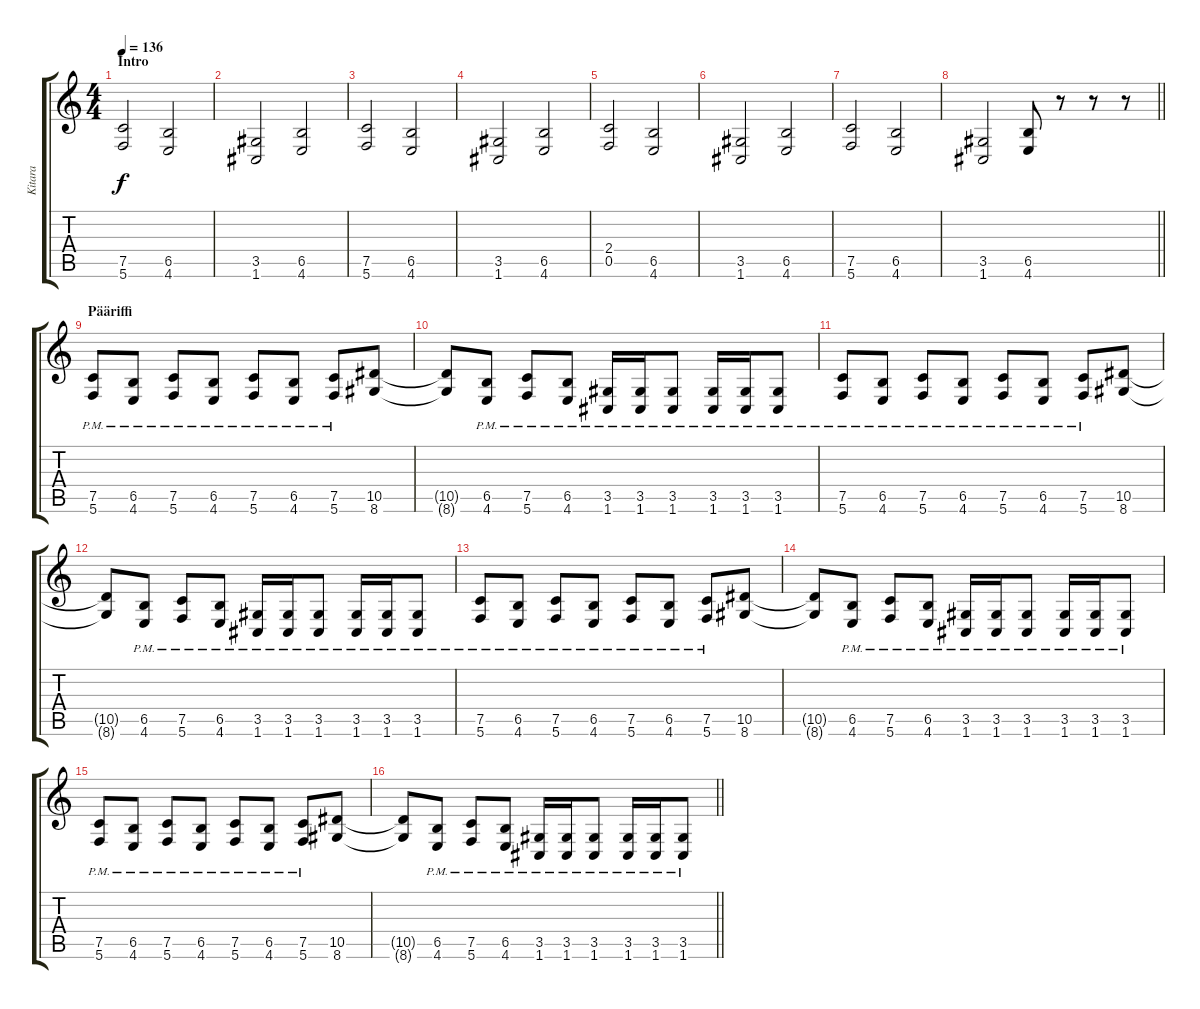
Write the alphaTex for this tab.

\track ("Kitara" "Kitara") {instrument distortionguitar}
\staff {score tabs}
\tuning (C4 G3 Eb3 Bb2 F2 C2) {hide}
\ts (4 4)
\section ("" "Intro")
\tempo 136
\clef g2
\ks c
(7.5 5.6).2{dy f instrument distortionguitar} (6.5 4.6).2 |
(3.5 1.6).2 (6.5 4.6).2 |
(7.5 5.6).2 (6.5 4.6).2 |
(3.5 1.6).2 (6.5 4.6).2 |
(2.4 0.5).2 (6.5 4.6).2 |
(3.5 1.6).2 (6.5 4.6).2 |
(7.5 5.6).2 (6.5 4.6).2 |
\barLineRight lightlight
(3.5 1.6).2 (6.5 4.6).8 r.8 r.8 r.8 |
\section ("" "Pääriffi")
(7.5{pm} 5.6{pm}).8 (6.5{pm} 4.6{pm}).8 (7.5{pm} 5.6{pm}).8 (6.5{pm} 4.6{pm}).8 (7.5{pm} 5.6{pm}).8 (6.5{pm} 4.6{pm}).8 (7.5{pm} 5.6{pm}).8 (10.5 8.6).8 |
(10.5{t} 8.6{t}).8 (6.5{pm} 4.6{pm}).8 (7.5{pm} 5.6{pm}).8 (6.5{pm} 4.6{pm}).8 (3.5{pm} 1.6{pm}).16 (3.5{pm} 1.6{pm}).16 (3.5{pm} 1.6{pm}).8 (3.5{pm} 1.6{pm}).16 (3.5{pm} 1.6{pm}).16 (3.5{pm} 1.6{pm}).8 |
(7.5{pm} 5.6{pm}).8 (6.5{pm} 4.6{pm}).8 (7.5{pm} 5.6{pm}).8 (6.5{pm} 4.6{pm}).8 (7.5{pm} 5.6{pm}).8 (6.5{pm} 4.6{pm}).8 (7.5{pm} 5.6{pm}).8 (10.5 8.6).8 |
(10.5{t} 8.6{t}).8 (6.5{pm} 4.6{pm}).8 (7.5{pm} 5.6{pm}).8 (6.5{pm} 4.6{pm}).8 (3.5{pm} 1.6{pm}).16 (3.5{pm} 1.6{pm}).16 (3.5{pm} 1.6{pm}).8 (3.5{pm} 1.6{pm}).16 (3.5{pm} 1.6{pm}).16 (3.5{pm} 1.6{pm}).8 |
(7.5{pm} 5.6{pm}).8 (6.5{pm} 4.6{pm}).8 (7.5{pm} 5.6{pm}).8 (6.5{pm} 4.6{pm}).8 (7.5{pm} 5.6{pm}).8 (6.5{pm} 4.6{pm}).8 (7.5{pm} 5.6{pm}).8 (10.5 8.6).8 |
(10.5{t} 8.6{t}).8 (6.5{pm} 4.6{pm}).8 (7.5{pm} 5.6{pm}).8 (6.5{pm} 4.6{pm}).8 (3.5{pm} 1.6{pm}).16 (3.5{pm} 1.6{pm}).16 (3.5{pm} 1.6{pm}).8 (3.5{pm} 1.6{pm}).16 (3.5{pm} 1.6{pm}).16 (3.5{pm} 1.6{pm}).8 |
(7.5{pm} 5.6{pm}).8 (6.5{pm} 4.6{pm}).8 (7.5{pm} 5.6{pm}).8 (6.5{pm} 4.6{pm}).8 (7.5{pm} 5.6{pm}).8 (6.5{pm} 4.6{pm}).8 (7.5{pm} 5.6{pm}).8 (10.5 8.6).8 |
\barLineRight lightlight
(10.5{t} 8.6{t}).8 (6.5{pm} 4.6{pm}).8 (7.5{pm} 5.6{pm}).8 (6.5{pm} 4.6{pm}).8 (3.5{pm} 1.6{pm}).16 (3.5{pm} 1.6{pm}).16 (3.5{pm} 1.6{pm}).8 (3.5{pm} 1.6{pm}).16 (3.5{pm} 1.6{pm}).16 (3.5{pm} 1.6{pm}).8
